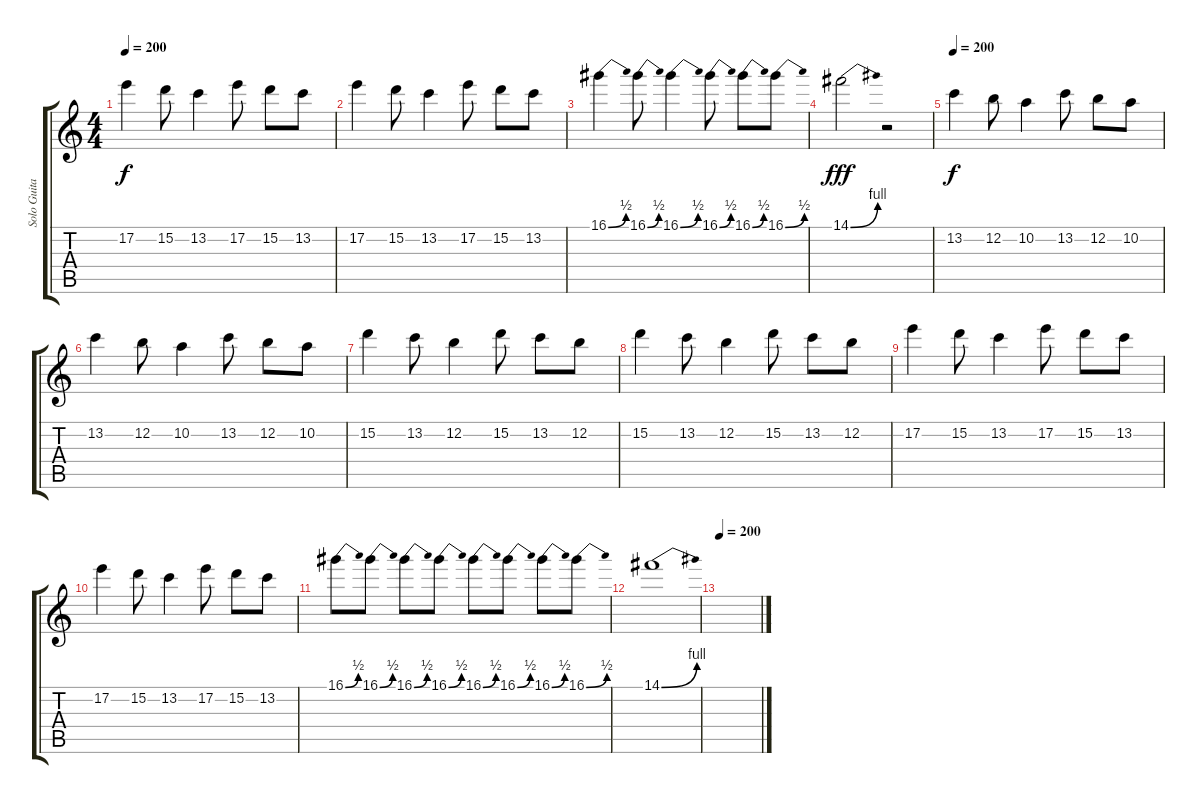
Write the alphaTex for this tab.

\track ("Solo Guitar" "Solo Guita") {instrument overdrivenguitar}
\staff {score tabs}
\tuning (E4 B3 G3 D3 A2 E2) {hide}
\ts (4 4)
\tempo 200
\clef g2
\ks c
17.2.4{dy f} 15.2.8 13.2.4 17.2.8 15.2.8 13.2.8 |
17.2.4 15.2.8 13.2.4 17.2.8 15.2.8 13.2.8 |
16.1{be (bend 0 0 60 2)}.4 16.1{be (bend 0 0 60 2)}.8 16.1{be (bend 0 0 60 2)}.4 16.1{be (bend 0 0 60 2)}.8 16.1{be (bend 0 0 60 2)}.8 16.1{be (bend 0 0 60 2)}.8 |
14.1{be (bend 0 0 60 4)}.2{dy fff} r.2 |
\tempo 200
13.2.4{dy f} 12.2.8 10.2.4 13.2.8 12.2.8 10.2.8 |
13.2.4 12.2.8 10.2.4 13.2.8 12.2.8 10.2.8 |
15.2.4 13.2.8 12.2.4 15.2.8 13.2.8 12.2.8 |
15.2.4 13.2.8 12.2.4 15.2.8 13.2.8 12.2.8 |
17.2.4 15.2.8 13.2.4 17.2.8 15.2.8 13.2.8 |
17.2.4 15.2.8 13.2.4 17.2.8 15.2.8 13.2.8 |
16.1{be (bend 0 0 60 2)}.8 16.1{be (bend 0 0 60 2)}.8 16.1{be (bend 0 0 60 2)}.8 16.1{be (bend 0 0 60 2)}.8 16.1{be (bend 0 0 60 2)}.8 16.1{be (bend 0 0 60 2)}.8 16.1{be (bend 0 0 60 2)}.8 16.1{be (bend 0 0 60 2)}.8 |
14.1{be (bend 0 0 60 4)}.1 |
\tempo 200
